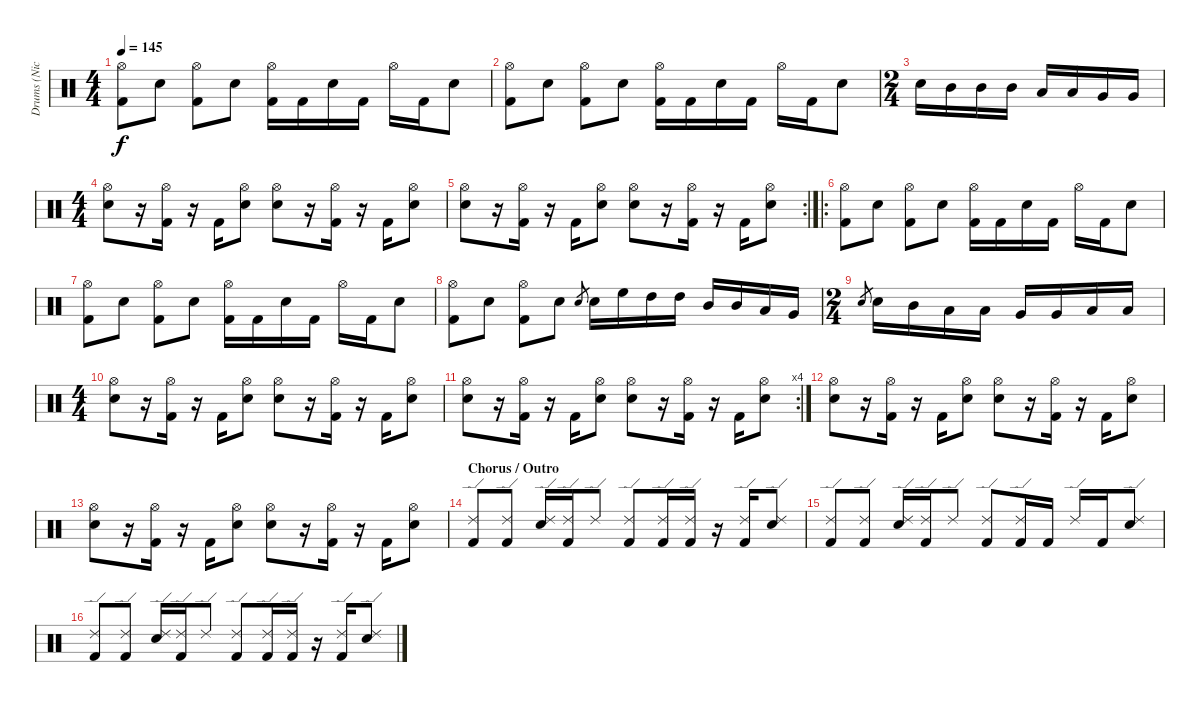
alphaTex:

\track ("Drums (Nick Menza)" "Drums (Nic") {instrument percussion}
\staff {score}
\articulation defaults
\ts (4 4)
\tempo 145
\clef neutral
\ks c
("Hi-Hat (open)" "Kick (hit) 2").8{dy f} "Snare (hit) 2".8 ("Hi-Hat (open)" "Kick (hit) 2").8 "Snare (hit) 2".8 ("Hi-Hat (open)" "Kick (hit) 2").16 "Kick (hit) 2".16 "Snare (hit) 2".16 "Kick (hit) 2".16 "Hi-Hat (open)".16 "Kick (hit) 2".16 "Snare (hit) 2".8 |
("Hi-Hat (open)" "Kick (hit) 2").8 "Snare (hit) 2".8 ("Hi-Hat (open)" "Kick (hit) 2").8 "Snare (hit) 2".8 ("Hi-Hat (open)" "Kick (hit) 2").16 "Kick (hit) 2".16 "Snare (hit) 2".16 "Kick (hit) 2".16 "Hi-Hat (open)".16 "Kick (hit) 2".16 "Snare (hit) 2".8 |
\ts (2 4)
"Snare (hit) 2".16 "Mid Tom (hit)".16 "Mid Tom (hit)".16 "Mid Tom (hit)".16 "Low Tom (hit)".16 "Low Tom (hit)".16 "Very Low Tom (hit)".16 "Very Low Tom (hit)".16 |
\ts (4 4)
("Hi-Hat (open)" "Snare (hit) 2").8 r.16 ("Hi-Hat (open)" "Kick (hit) 2").16 r.16 "Kick (hit) 2".16 ("Hi-Hat (open)" "Snare (hit) 2").8 ("Hi-Hat (open)" "Snare (hit) 2").8 r.16 ("Hi-Hat (open)" "Kick (hit) 2").16 r.16 "Kick (hit) 2".16 ("Hi-Hat (open)" "Snare (hit) 2").8 |
\rc 2
("Hi-Hat (open)" "Snare (hit) 2").8 r.16 ("Hi-Hat (open)" "Kick (hit) 2").16 r.16 "Kick (hit) 2".16 ("Hi-Hat (open)" "Snare (hit) 2").8 ("Hi-Hat (open)" "Snare (hit) 2").8 r.16 ("Hi-Hat (open)" "Kick (hit) 2").16 r.16 "Kick (hit) 2".16 ("Hi-Hat (open)" "Snare (hit) 2").8 |
\ro
("Hi-Hat (open)" "Kick (hit) 2").8 "Snare (hit) 2".8 ("Hi-Hat (open)" "Kick (hit) 2").8 "Snare (hit) 2".8 ("Hi-Hat (open)" "Kick (hit) 2").16 "Kick (hit) 2".16 "Snare (hit) 2".16 "Kick (hit) 2".16 "Hi-Hat (open)".16 "Kick (hit) 2".16 "Snare (hit) 2".8 |
("Hi-Hat (open)" "Kick (hit) 2").8 "Snare (hit) 2".8 ("Hi-Hat (open)" "Kick (hit) 2").8 "Snare (hit) 2".8 ("Hi-Hat (open)" "Kick (hit) 2").16 "Kick (hit) 2".16 "Snare (hit) 2".16 "Kick (hit) 2".16 "Hi-Hat (open)".16 "Kick (hit) 2".16 "Snare (hit) 2".8 |
("Hi-Hat (open)" "Kick (hit) 2").8 "Snare (hit) 2".8 ("Hi-Hat (open)" "Kick (hit) 2").8 "Snare (hit) 2".8 "Snare (hit) 2".8{gr} "Snare (hit) 2".16 "High Floor Tom (hit)".16 "High Tom (hit)".16 "High Tom (hit)".16 "Mid Tom (hit)".16 "Mid Tom (hit)".16 "Low Tom (hit)".16 "Very Low Tom (hit)".16 |
\ts (2 4)
"Snare (hit) 2".8{gr} "Snare (hit) 2".16 "Mid Tom (hit)".16 "Low Tom (hit)".16 "Low Tom (hit)".16 "Very Low Tom (hit)".16 "Very Low Tom (hit)".16 "Low Floor Tom (hit)".16 "Low Floor Tom (hit)".16 |
\ts (4 4)
("Hi-Hat (open)" "Snare (hit) 2").8 r.16 ("Hi-Hat (open)" "Kick (hit) 2").16 r.16 "Kick (hit) 2".16 ("Hi-Hat (open)" "Snare (hit) 2").8 ("Hi-Hat (open)" "Snare (hit) 2").8 r.16 ("Hi-Hat (open)" "Kick (hit) 2").16 r.16 "Kick (hit) 2".16 ("Hi-Hat (open)" "Snare (hit) 2").8 |
\rc 4
("Hi-Hat (open)" "Snare (hit) 2").8 r.16 ("Hi-Hat (open)" "Kick (hit) 2").16 r.16 "Kick (hit) 2".16 ("Hi-Hat (open)" "Snare (hit) 2").8 ("Hi-Hat (open)" "Snare (hit) 2").8 r.16 ("Hi-Hat (open)" "Kick (hit) 2").16 r.16 "Kick (hit) 2".16 ("Hi-Hat (open)" "Snare (hit) 2").8 |
("Hi-Hat (open)" "Snare (hit) 2").8 r.16 ("Hi-Hat (open)" "Kick (hit) 2").16 r.16 "Kick (hit) 2".16 ("Hi-Hat (open)" "Snare (hit) 2").8 ("Hi-Hat (open)" "Snare (hit) 2").8 r.16 ("Hi-Hat (open)" "Kick (hit) 2").16 r.16 "Kick (hit) 2".16 ("Hi-Hat (open)" "Snare (hit) 2").8 |
("Hi-Hat (open)" "Snare (hit) 2").8 r.16 ("Hi-Hat (open)" "Kick (hit) 2").16 r.16 "Kick (hit) 2".16 ("Hi-Hat (open)" "Snare (hit) 2").8 ("Hi-Hat (open)" "Snare (hit) 2").8 r.16 ("Hi-Hat (open)" "Kick (hit) 2").16 r.16 "Kick (hit) 2".16 ("Hi-Hat (open)" "Snare (hit) 2").8 |
\section ("" "Chorus / Outro")
("Ride (edge) 2" "Kick (hit) 2").8 ("Ride (edge) 2" "Kick (hit) 2").8 ("Ride (edge) 2" "Snare (hit) 2").16 ("Ride (edge) 2" "Kick (hit) 2").16 "Ride (edge) 2".8 ("Ride (edge) 2" "Kick (hit) 2").8 ("Ride (edge) 2" "Kick (hit) 2").16 ("Ride (edge) 2" "Kick (hit) 2").16 r.16 ("Ride (edge) 2" "Kick (hit) 2").16 ("Ride (edge) 2" "Snare (hit) 2").8 |
("Ride (edge) 2" "Kick (hit) 2").8 ("Ride (edge) 2" "Kick (hit) 2").8 ("Ride (edge) 2" "Snare (hit) 2").16 ("Ride (edge) 2" "Kick (hit) 2").16 "Ride (edge) 2".8 ("Ride (edge) 2" "Kick (hit) 2").8 ("Ride (edge) 2" "Kick (hit) 2").16 "Kick (hit) 2".16 "Ride (edge) 2".16 "Kick (hit) 2".16 ("Ride (edge) 2" "Snare (hit) 2").8 |
("Ride (edge) 2" "Kick (hit) 2").8 ("Ride (edge) 2" "Kick (hit) 2").8 ("Ride (edge) 2" "Snare (hit) 2").16 ("Ride (edge) 2" "Kick (hit) 2").16 "Ride (edge) 2".8 ("Ride (edge) 2" "Kick (hit) 2").8 ("Ride (edge) 2" "Kick (hit) 2").16 ("Ride (edge) 2" "Kick (hit) 2").16 r.16 ("Ride (edge) 2" "Kick (hit) 2").16 ("Ride (edge) 2" "Snare (hit) 2").8
